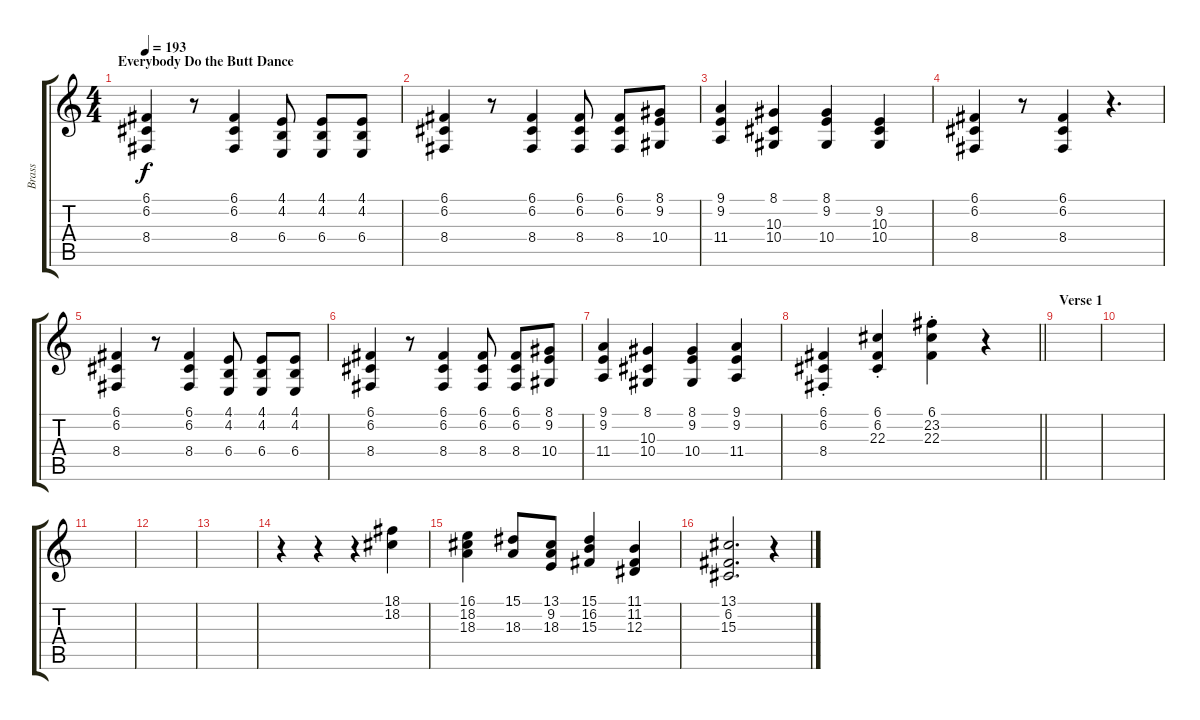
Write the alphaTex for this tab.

\track ("Brass" "Brass") {instrument brasssection}
\staff {score tabs}
\tuning (C4 G3 Eb3 Bb2 F2 C2) {hide}
\ts (4 4)
\section ("" "Everybody Do the Butt Dance")
\tempo 193
\clef g2
\ks c
(6.1 6.2 8.4).4{dy f} r.8 (6.1 6.2 8.4).4 (4.1 4.2 6.4).8 (4.1 4.2 6.4).8 (4.1 4.2 6.4).8 |
(6.1 6.2 8.4).4 r.8 (6.1 6.2 8.4).4 (6.1 6.2 8.4).8 (6.1 6.2 8.4).8 (8.1 9.2 10.4).8 |
(9.1 9.2 11.4).4 (8.1 10.3 10.4).4 (8.1 9.2 10.4).4 (9.2 10.3 10.4).4 |
(6.1 6.2 8.4).4 r.8 (6.1 6.2 8.4).4 r.4{d} |
(6.1 6.2 8.4).4 r.8 (6.1 6.2 8.4).4 (4.1 4.2 6.4).8 (4.1 4.2 6.4).8 (4.1 4.2 6.4).8 |
(6.1 6.2 8.4).4 r.8 (6.1 6.2 8.4).4 (6.1 6.2 8.4).8 (6.1 6.2 8.4).8 (8.1 9.2 10.4).8 |
(9.1 9.2 11.4).4 (8.1 10.3 10.4).4 (8.1 9.2 10.4).4 (9.1 9.2 11.4).4 |
\barLineRight lightlight
(6.1{st} 6.2{st} 8.4{st}).4 (6.1{st} 6.2{st} 22.3{st}).4 (6.1{st} 23.2{st} 22.3{st}).4 r.4 |
\section ("" "Verse 1")
|
|
|
|
|
r.4 r.4 r.4 (18.1 18.2).4 |
(16.1 18.2 18.3).4 (15.1 18.3).8 (13.1 9.2 18.3).8 (15.1 16.2 15.3).4 (11.1 11.2 12.3).4 |
(13.1 6.2 15.3).2{d} r.4
